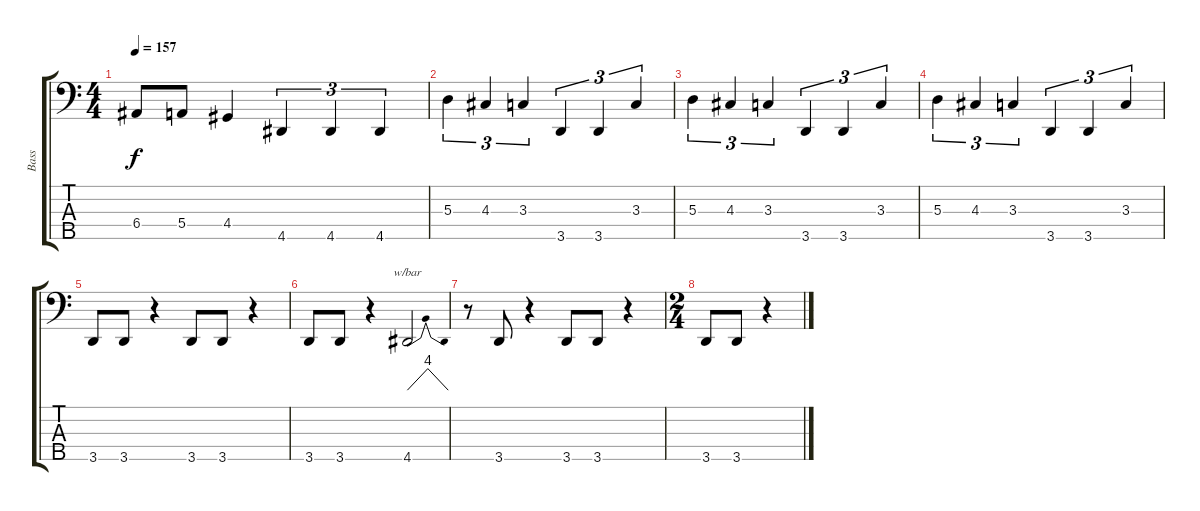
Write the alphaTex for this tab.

\track ("Bass" "Bass") {instrument slapbass2}
\staff {score tabs}
\tuning (G2 D2 A1 E1 B0) {hide}
\ts (4 4)
\tempo 157
\clef f4
\ks c
6.4{t}.8{dy f} 5.4.8 4.4.4 4.5.4{tu (3 2)} 4.5.4{tu (3 2)} 4.5.4{tu (3 2)} |
5.3.4{tu (3 2)} 4.3.4{tu (3 2)} 3.3.4{tu (3 2)} 3.5.4{tu (3 2)} 3.5.4{tu (3 2)} 3.3.4{tu (3 2)} |
5.3.4{tu (3 2)} 4.3.4{tu (3 2)} 3.3.4{tu (3 2)} 3.5.4{tu (3 2)} 3.5.4{tu (3 2)} 3.3.4{tu (3 2)} |
5.3.4{tu (3 2)} 4.3.4{tu (3 2)} 3.3.4{tu (3 2)} 3.5.4{tu (3 2)} 3.5.4{tu (3 2)} 3.3.4{tu (3 2)} |
3.5.8 3.5.8 r.4 3.5.8 3.5.8 r.4 |
3.5.8 3.5.8 r.4 4.5.2{tbe (dip default 0 0 15 16 60 0)} |
r.8 3.5.8 r.4 3.5.8 3.5.8 r.4 |
\ts (2 4)
3.5.8 3.5.8 r.4
